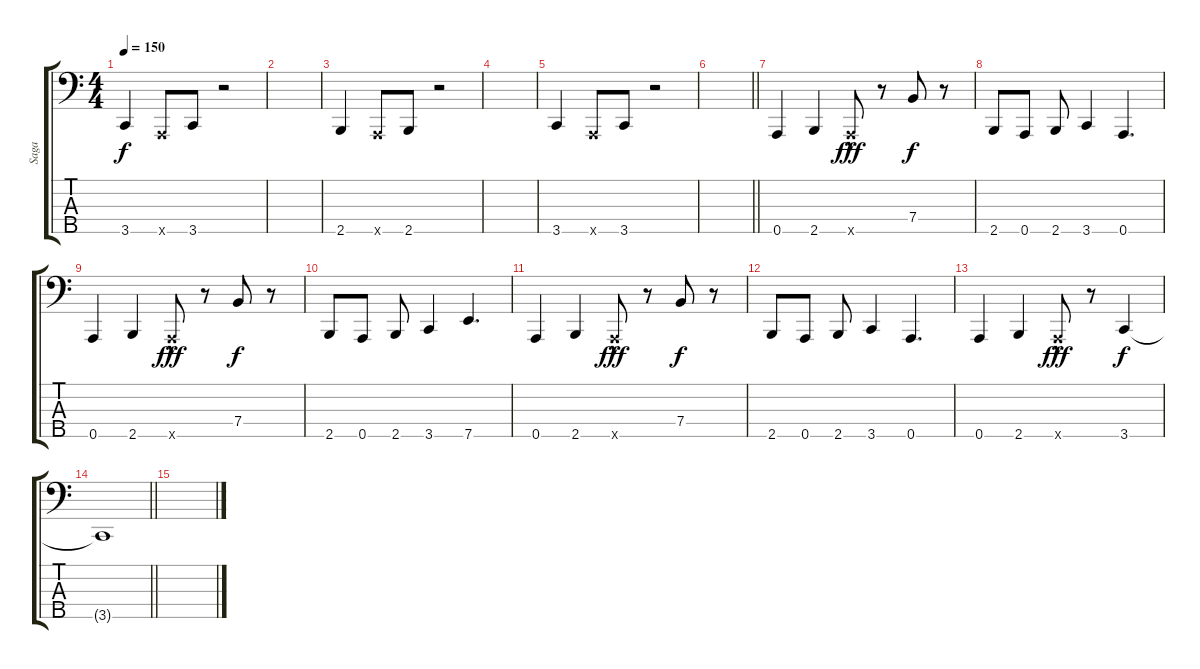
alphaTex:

\track ("Saga" "Saga") {instrument electricbasspick}
\staff {score tabs}
\tuning (G2 D2 A1 E1 A0) {hide}
\ts (4 4)
\tempo 150
\clef f4
\ks c
3.5.4{dy f} 0.5{x}.8 3.5.8 r.2 |
|
2.5.4 0.5{x}.8 2.5.8 r.2 |
|
3.5.4 0.5{x}.8 3.5.8 r.2 |
\barLineRight lightlight
|
\section ("" "")
0.5.4 2.5.4 0.5{hac x}.8{dy fff} r.8 7.4.8{dy f} r.8 |
2.5.8 0.5.8 2.5.8 3.5.4 0.5.4{d} |
0.5.4 2.5.4 0.5{hac x}.8{dy fff} r.8 7.4.8{dy f} r.8 |
2.5.8 0.5.8 2.5.8 3.5.4 7.5.4{d} |
0.5.4 2.5.4 0.5{hac x}.8{dy fff} r.8 7.4.8{dy f} r.8 |
2.5.8 0.5.8 2.5.8 3.5.4 0.5.4{d} |
0.5.4 2.5.4 0.5{hac x}.8{dy fff} r.8 3.5.4{dy f} |
\barLineRight lightlight
3.5{t}.1 |
\section ("" "")
